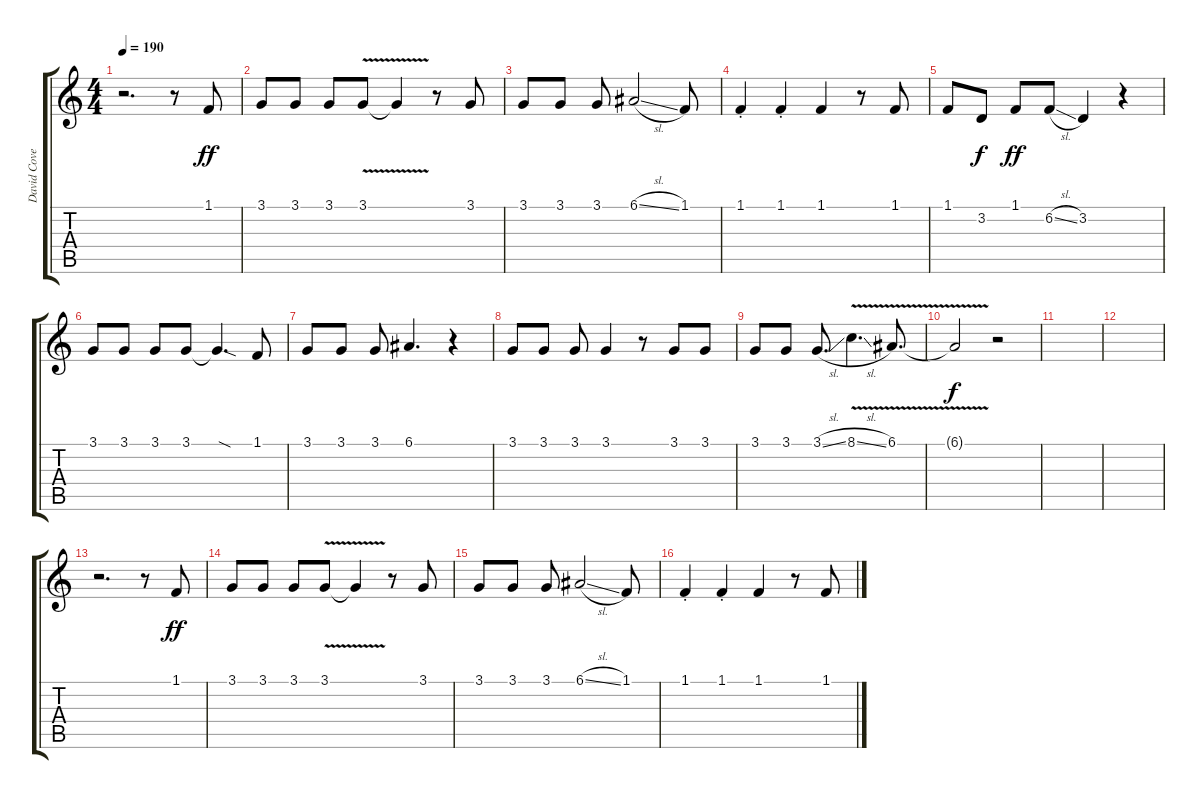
\track ("David Coverdale" "David Cove") {instrument clarinet}
\staff {score tabs}
\tuning (E4 B3 G3 D3 A2 E2) {hide}
\ts (4 4)
\tempo 190
\clef g2
\ks c
r.2{d dy ff} r.8 1.1.8 |
3.1.8 3.1.8 3.1.8 3.1{v}.8 3.1{t}.4 r.8 3.1.8 |
3.1.8 3.1.8 3.1.8 6.1{sl}.2 1.1.8 |
1.1{st}.4 1.1{st}.4 1.1.4 r.8 1.1.8 |
1.1.8 3.2.8{dy f} 1.1.8{dy ff} 6.2{sl}.8 3.2.4 r.4 |
3.1.8 3.1.8 3.1.8 3.1.8 3.1{sod t}.4{d} 1.1.8 |
3.1.8 3.1.8 3.1.8 6.1.4{d} r.4 |
3.1.8 3.1.8 3.1.8 3.1.4 r.8 3.1.8 3.1.8 |
3.1.8 3.1.8 3.1{sl}.8{d} 8.1{v sl}.4{d} 6.1{v}.8{d} |
6.1{t}.2{dy f} r.2 |
|
|
r.2{d} r.8 1.1.8{dy ff} |
3.1.8 3.1.8 3.1.8 3.1{v}.8 3.1{t}.4 r.8 3.1.8 |
3.1.8 3.1.8 3.1.8 6.1{sl}.2 1.1.8 |
1.1{st}.4 1.1{st}.4 1.1.4 r.8 1.1.8
